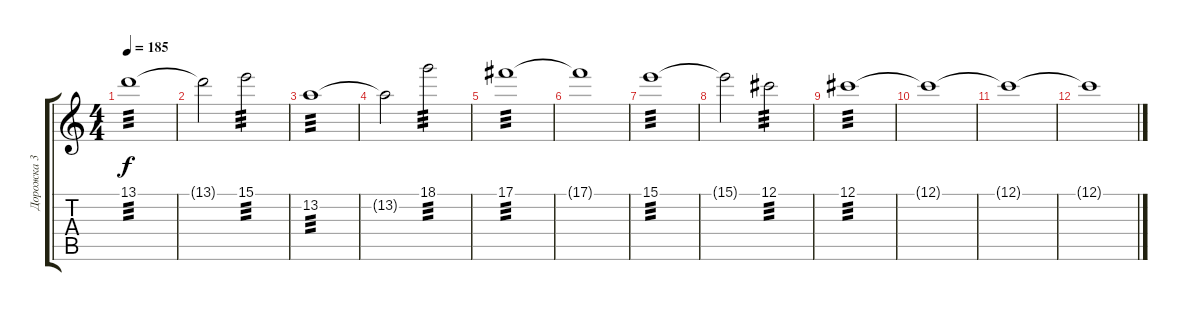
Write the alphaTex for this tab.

\track ("Дорожка 3" "Дорожка 3") {instrument distortionguitar}
\staff {score tabs}
\tuning (Db4 Ab3 E3 B2 Gb2 B1) {hide}
\ts (4 4)
\tempo 185
\clef g2
\ks c
13.1.1{tp 3 dy f} |
13.1{t}.2 15.1.2{tp 3} |
13.2.1{tp 3} |
13.2{t}.2 18.1.2{tp 3} |
17.1.1{tp 3} |
17.1{t}.1 |
15.1.1{tp 3} |
15.1{t}.2 12.1.2{tp 3} |
12.1.1{tp 3} |
12.1{t}.1 |
12.1{t}.1 |
12.1{t}.1
